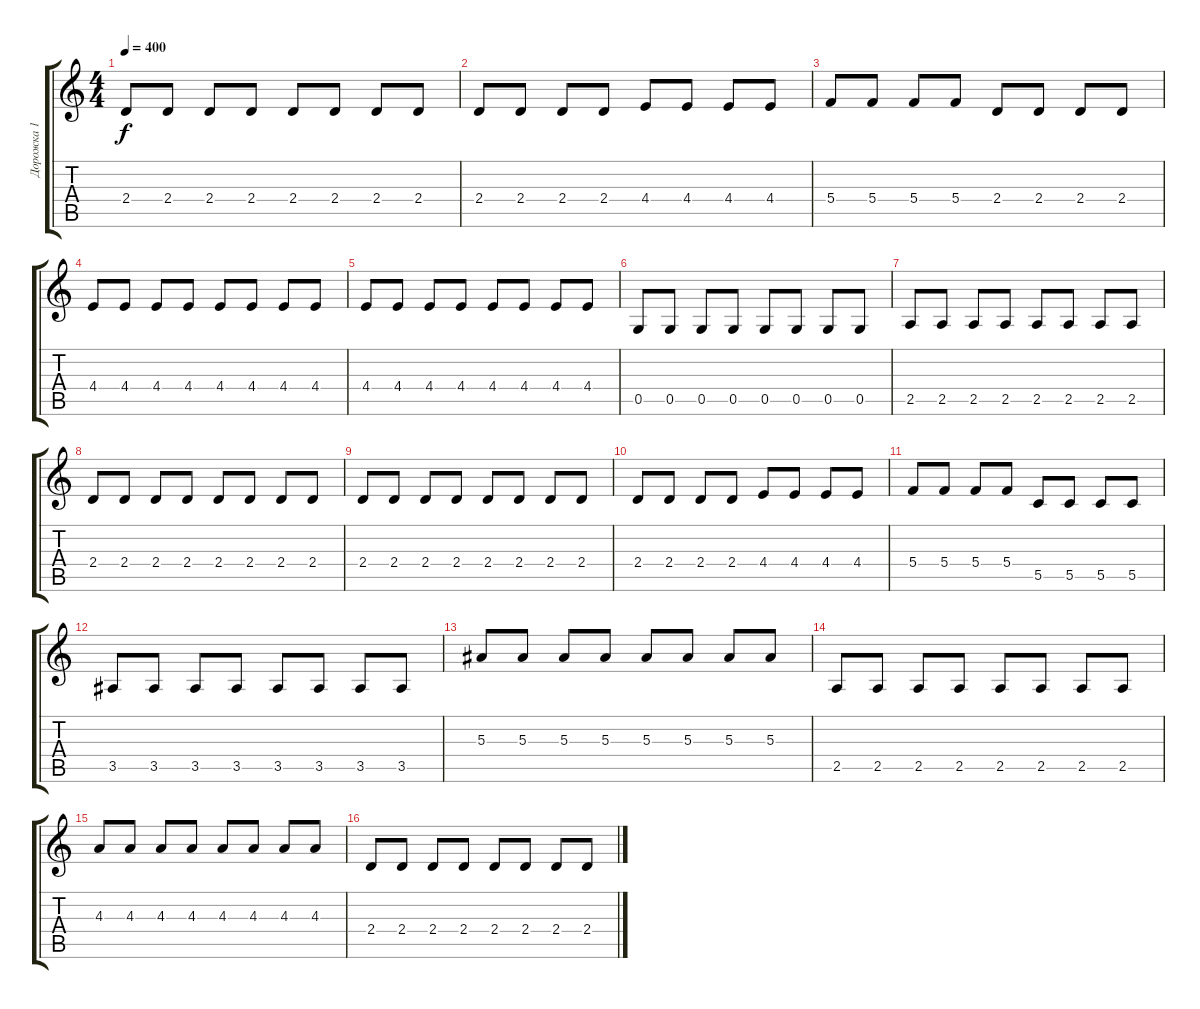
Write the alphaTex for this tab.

\track ("Дорожка 1" "Дорожка 1") {instrument overdrivenguitar}
\staff {score tabs}
\tuning (D4 A3 F3 C3 G2 D2) {hide}
\ts (4 4)
\tempo 400
\clef g2
\ks c
2.4.8{dy f} 2.4.8 2.4.8 2.4.8 2.4.8 2.4.8 2.4.8 2.4.8 |
2.4.8 2.4.8 2.4.8 2.4.8 4.4.8 4.4.8 4.4.8 4.4.8 |
5.4.8 5.4.8 5.4.8 5.4.8 2.4.8 2.4.8 2.4.8 2.4.8 |
4.4.8 4.4.8 4.4.8 4.4.8 4.4.8 4.4.8 4.4.8 4.4.8 |
4.4.8 4.4.8 4.4.8 4.4.8 4.4.8 4.4.8 4.4.8 4.4.8 |
0.5.8 0.5.8 0.5.8 0.5.8 0.5.8 0.5.8 0.5.8 0.5.8 |
2.5.8 2.5.8 2.5.8 2.5.8 2.5.8 2.5.8 2.5.8 2.5.8 |
2.4.8 2.4.8 2.4.8 2.4.8 2.4.8 2.4.8 2.4.8 2.4.8 |
2.4.8 2.4.8 2.4.8 2.4.8 2.4.8 2.4.8 2.4.8 2.4.8 |
2.4.8 2.4.8 2.4.8 2.4.8 4.4.8 4.4.8 4.4.8 4.4.8 |
5.4.8 5.4.8 5.4.8 5.4.8 5.5.8 5.5.8 5.5.8 5.5.8 |
3.5.8 3.5.8 3.5.8 3.5.8 3.5.8 3.5.8 3.5.8 3.5.8 |
5.3.8 5.3.8 5.3.8 5.3.8 5.3.8 5.3.8 5.3.8 5.3.8 |
2.5.8 2.5.8 2.5.8 2.5.8 2.5.8 2.5.8 2.5.8 2.5.8 |
4.3.8 4.3.8 4.3.8 4.3.8 4.3.8 4.3.8 4.3.8 4.3.8 |
2.4.8 2.4.8 2.4.8 2.4.8 2.4.8 2.4.8 2.4.8 2.4.8
